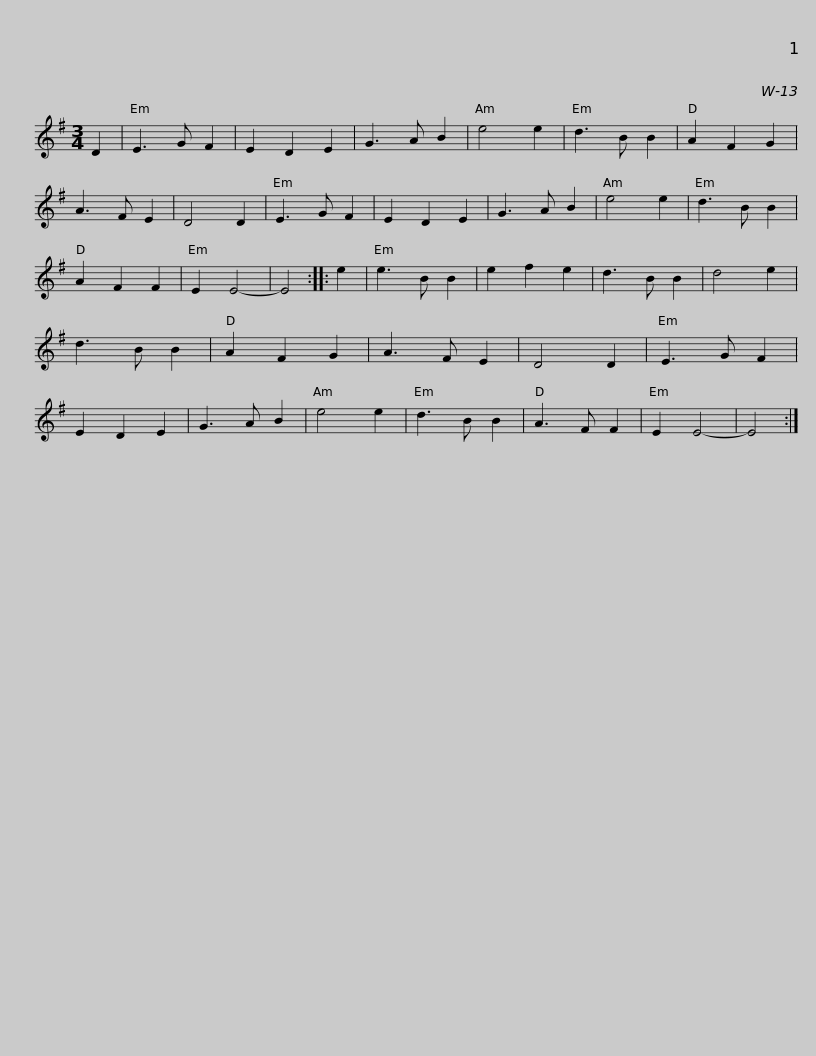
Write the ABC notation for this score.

X:1
L:1/8
M:3/4
I:linebreak $
K:Emin
V:1 treble
V:1
 D2 | E3 G F2 | E2 D2 E2 | G3 A B2 | e4 e2 | %5
 d3 B B2 | A2 F2 G2 | A3 F E2 | D4 D2 | E3 G F2 | %10
 E2 D2 E2 | G3 A B2 |$ e4 e2 | d3 B B2 | A2 F2 F2 | %15
 E2 E4- | E4 :: e2 | e3 B B2 | e2 f2 e2 | %20
 d3 B B2 | d4 e2 | d3 B B2 | A2 F2 G2 | A3 F E2 | %25
 D4 D2 |$ E3 G F2 | E2 D2 E2 | G3 A B2 | e4 e2 | %30
 d3 B B2 | A3 F F2 | E2 E4- | E4 :| %34
